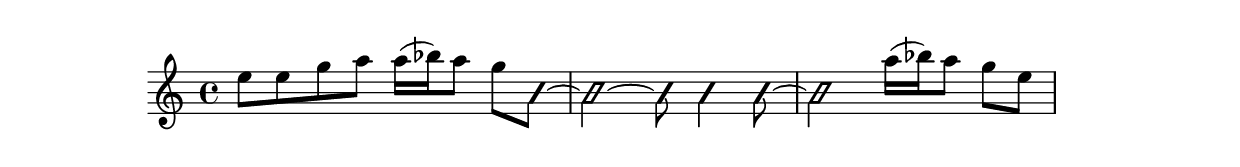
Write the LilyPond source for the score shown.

\version "1.24.0"

\new Voice \with {
  \consists "Pitch_squash_engraver"
} \relative {
  e''8 e g a a16( bes) a8 g
  \improvisationOn
  e8 ~
  2 ~ 8 f4 f8 ~
  2
  \improvisationOff
  a16( bes) a8 g e
}